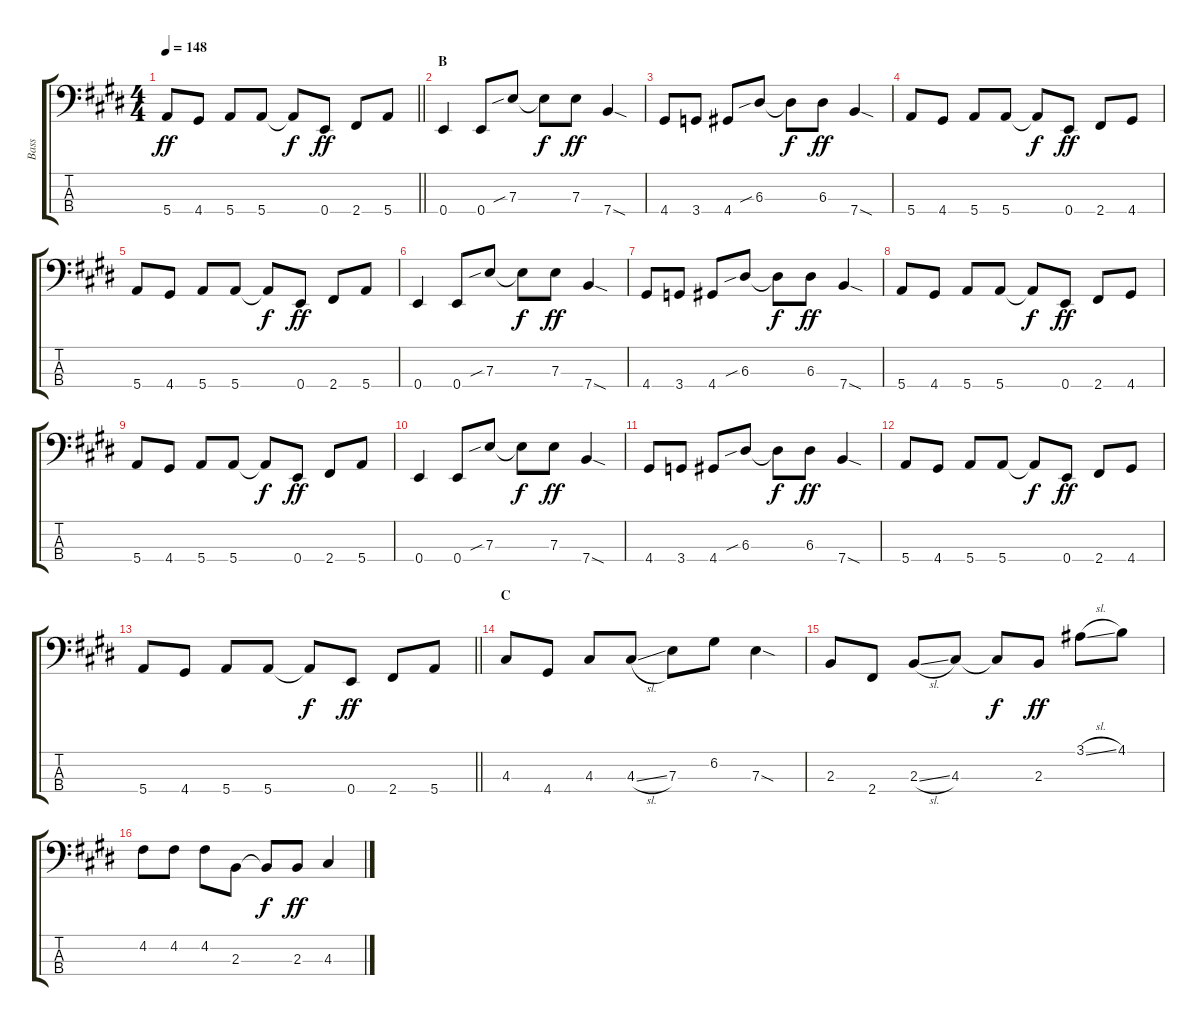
\track ("Bass" "Bass") {instrument electricbasspick}
\staff {score tabs}
\tuning (G2 D2 A1 E1) {hide}
\ts (4 4)
\tempo 148
\clef f4
\barLineRight lightlight
\ks e
5.4.8{dy ff} 4.4.8 5.4.8 5.4.8 5.4{t}.8{dy f} 0.4.8{dy ff} 2.4.8 5.4.8 |
\section ("" "B")
0.4.4 0.4.8 7.3{sib}.8 7.3{t}.8{dy f} 7.3.8{dy ff} 7.4{sod}.4 |
4.4.8 3.4.8 4.4.8 6.3{sib}.8 6.3{t}.8{dy f} 6.3.8{dy ff} 7.4{sod}.4 |
5.4.8 4.4.8 5.4.8 5.4.8 5.4{t}.8{dy f} 0.4.8{dy ff} 2.4.8 4.4.8 |
5.4.8 4.4.8 5.4.8 5.4.8 5.4{t}.8{dy f} 0.4.8{dy ff} 2.4.8 5.4.8 |
0.4.4 0.4.8 7.3{sib}.8 7.3{t}.8{dy f} 7.3.8{dy ff} 7.4{sod}.4 |
4.4.8 3.4.8 4.4.8 6.3{sib}.8 6.3{t}.8{dy f} 6.3.8{dy ff} 7.4{sod}.4 |
5.4.8 4.4.8 5.4.8 5.4.8 5.4{t}.8{dy f} 0.4.8{dy ff} 2.4.8 4.4.8 |
5.4.8 4.4.8 5.4.8 5.4.8 5.4{t}.8{dy f} 0.4.8{dy ff} 2.4.8 5.4.8 |
0.4.4 0.4.8 7.3{sib}.8 7.3{t}.8{dy f} 7.3.8{dy ff} 7.4{sod}.4 |
4.4.8 3.4.8 4.4.8 6.3{sib}.8 6.3{t}.8{dy f} 6.3.8{dy ff} 7.4{sod}.4 |
5.4.8 4.4.8 5.4.8 5.4.8 5.4{t}.8{dy f} 0.4.8{dy ff} 2.4.8 4.4.8 |
\barLineRight lightlight
5.4.8 4.4.8 5.4.8 5.4.8 5.4{t}.8{dy f} 0.4.8{dy ff} 2.4.8 5.4.8 |
\section ("" "C")
4.3.8 4.4.8 4.3.8 4.3{sl}.8 7.3.8 6.2.8 7.3{sod}.4 |
2.3.8 2.4.8 2.3{sl}.8 4.3.8 4.3{t}.8{dy f} 2.3.8{dy ff} 3.1{sl}.8 4.1.8 |
4.2.8 4.2.8 4.2.8 2.3.8 2.3{t}.8{dy f} 2.3.8{dy ff} 4.3.4
